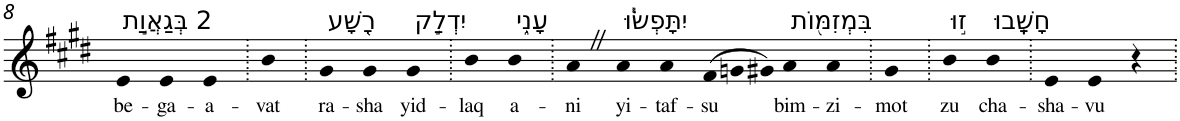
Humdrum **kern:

**kern	**text
*part1	*part1
*staff1	*staff1
*I"Piano	*
*I'Pno	*
!!LO:PB:g=z
*clefG2	*
*k[f#c#g#d#]	*
*E:	*
=8	=8
!LO:TX:a:t=2 בְּגַאֲוַ֣ת	!
!	!LO:LY:b
4e	be-
!	!LO:LY:b
4e	-ga-
!	!LO:LY:b
4e	-a-
=9.	=9.
!	!LO:LY:b
4b	-vat
=10.	=10.
!LO:TX:a:t=רָ֭שָׁע	!
!	!LO:LY:b
4g#	ra-
!	!LO:LY:b
4g#	-sha
!LO:TX:a:t=יִדְלַ֣ק	!
!	!LO:LY:b
4g#	yid-
=11.	=11.
!	!LO:LY:b
4b	-laq
!LO:TX:a:t=עָנִ֑י	!
!	!LO:LY:b
4b	a-
=12.	=12.
!	!LO:LY:b
4aZ	-ni
!LO:TX:a:t=יִתָּפְשׂ֓וּ	!
!	!LO:LY:b
4a	yi-
!	!LO:LY:b
4a	-taf-
*Xtuplet	*
!	!LO:LY:b
(>12f#	-su
12gn	.
12g#X)	.
!LO:TX:a:t=בִּמְזִמּ֖וֹת	!
!	!LO:LY:b
4a	bim-
!	!LO:LY:b
4a	-zi-
=13.	=13.
!	!LO:LY:b
4g#	-mot
=14.	=14.
!LO:TX:a:t=ז֣וּ	!
!	!LO:LY:b
4b	zu
!LO:TX:a:t=חָשָֽׁבוּ	!
!	!LO:LY:b
4b	cha-
=15.	=15.
!	!LO:LY:b
4e	-sha-
!	!LO:LY:b
4e	-vu
4r	.
=.	=.
*-	*-
